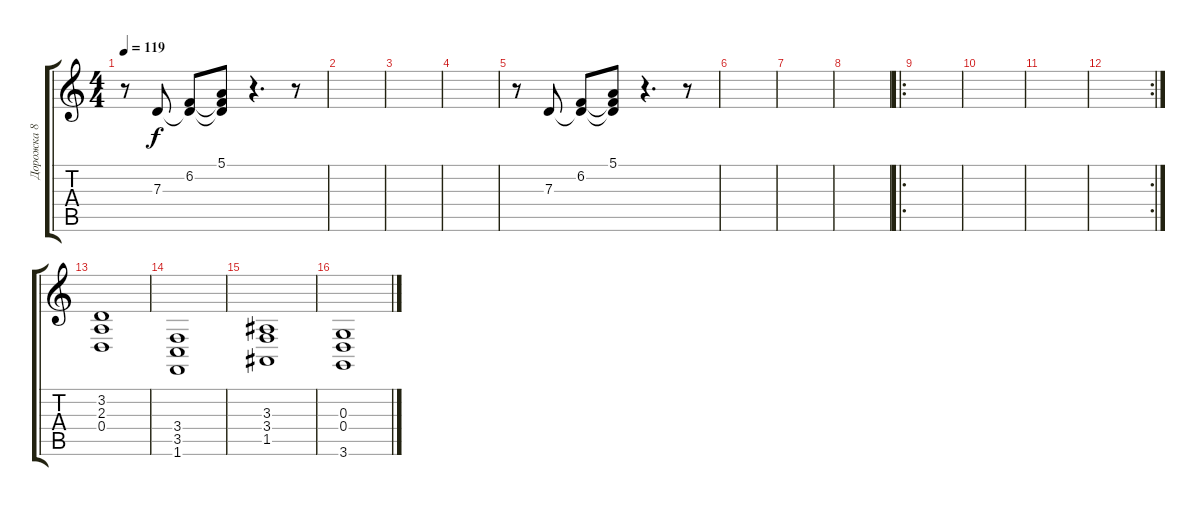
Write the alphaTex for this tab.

\track ("Дорожка 8" "Дорожка 8") {instrument pad8sweep}
\staff {score tabs}
\tuning (E4 B3 G3 D3 A2 E2) {hide}
\ts (4 4)
\tempo 119
\clef g2
\ks c
r.8{dy f} 7.3.8 (6.2 7.3{t}).8 (5.1 6.2{t} 7.3{t}).8 r.4{d} r.8 |
|
|
|
r.8 7.3.8 (6.2 7.3{t}).8 (5.1 6.2{t} 7.3{t}).8 r.4{d} r.8 |
|
|
|
\ro
|
|
|
\rc 2
|
(3.2 2.3 0.4).1 |
(3.4 3.5 1.6).1 |
(3.3 3.4 1.5).1 |
(0.3 0.4 3.6).1
